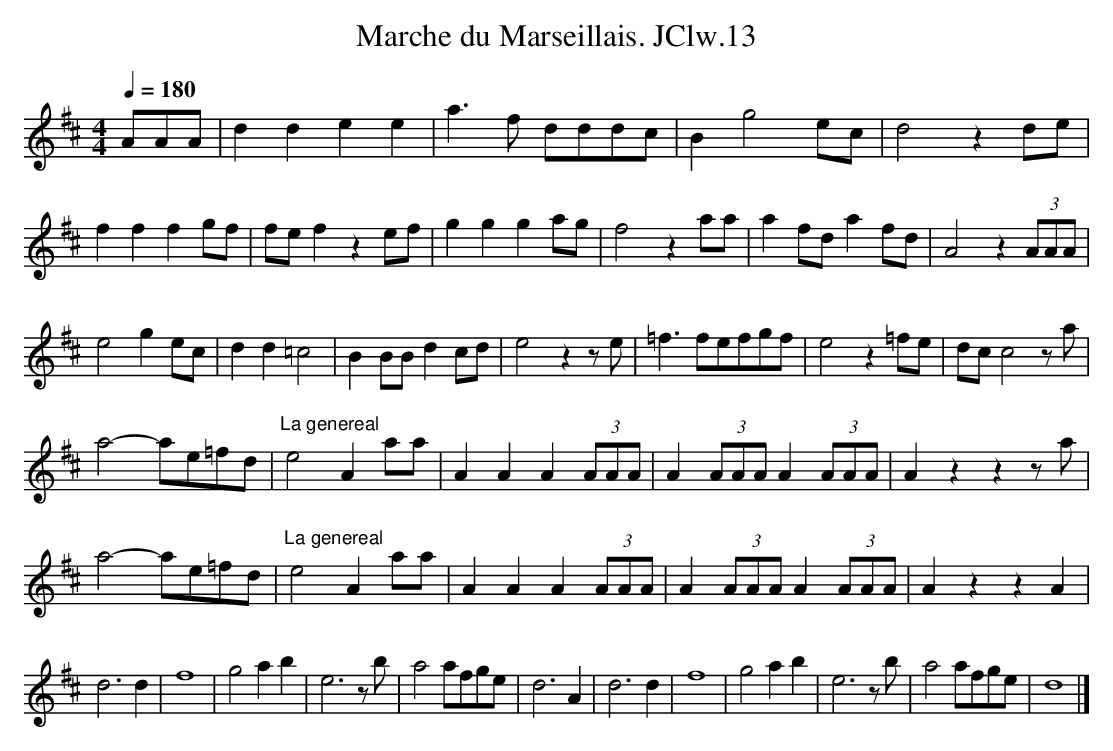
X:1
T:Marche du Marseillais. JClw.13
L:1/8
M:4/4
Q:1/4=180
K:D
AAA|d2d2e2e2|a3f dddc|B2g4ec|d4z2de|!
f2f2f2 gf|fef2z2ef|g2g2g2ag|f4z2aa|a2fd a2fd|A4z2(3AAA|!
e4g2ec|d2d2=c4|B2BBd2cd|e4z2ze|=f3fefgf|e4z2=fe|dcc4za|!
a4-ae=fd|"La genereal"e4A2aa|A2A2A2(3AAA|A2(3AAA A2(3AAA|A2z2z2za|!
a4-ae=fd|"La genereal"e4A2aa|A2A2A2(3AAA|A2(3AAA A2(3AAA|A2z2z2A2|!
d6d2|f8|g4a2b2|e6zb|a4 afge|d6A2|d6d2|f8|g4a2b2|e6zb|a4 afge|d8|]
